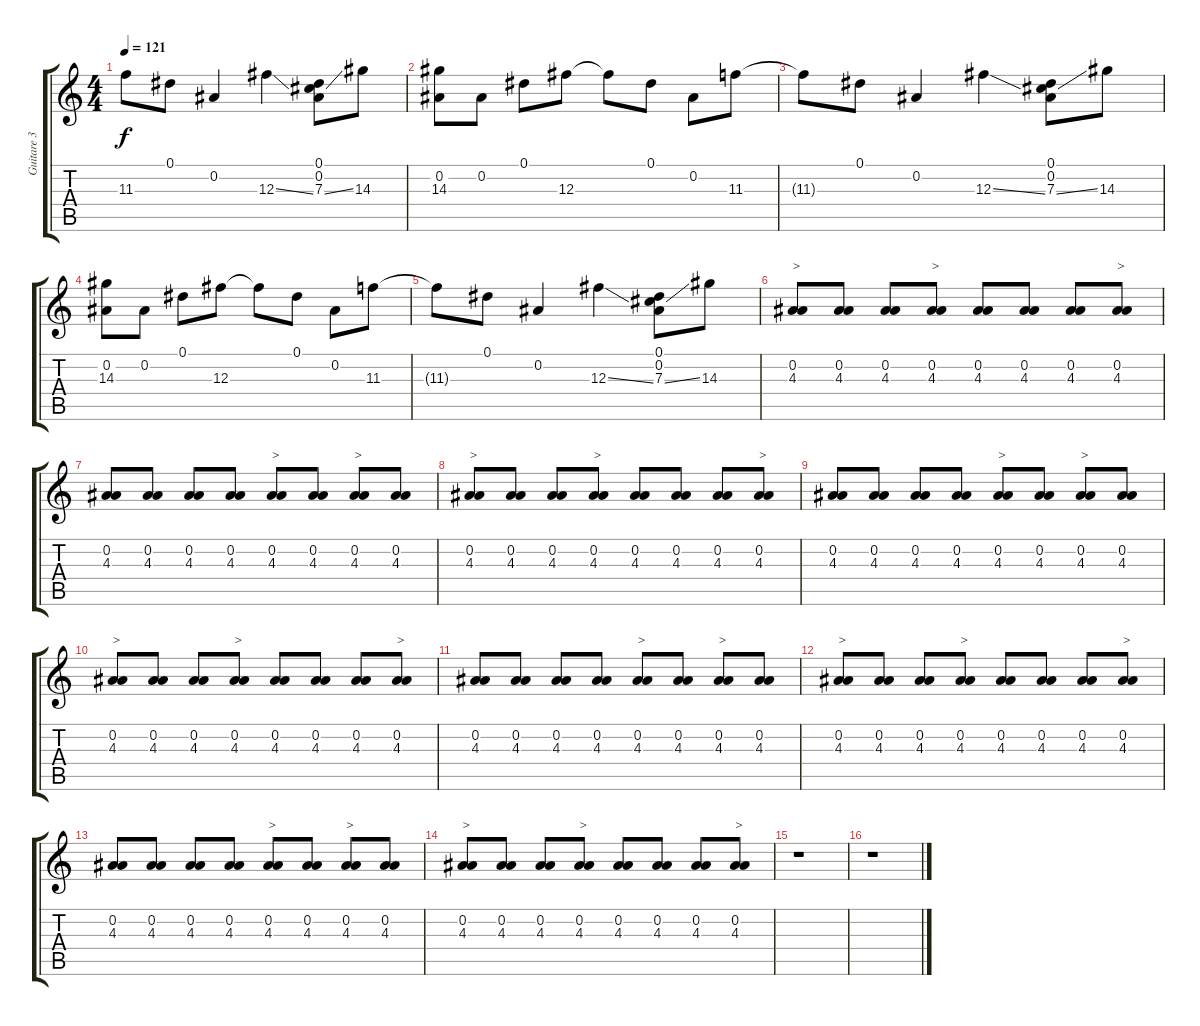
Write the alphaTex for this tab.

\track ("Guitare 3" "Guitare 3") {instrument distortionguitar}
\staff {score tabs}
\tuning (Eb4 Bb3 Gb3 Db3 Ab2 Eb2) {hide}
\ts (4 4)
\tempo 121
\clef g2
\ks c
11.3{t}.8{dy f} 0.1.8 0.2.4 12.3{ss}.4 (0.1 0.2 7.3{ss}).8 14.3.8 |
(0.2 14.3).8 0.2.8 0.1.8 12.3.8 12.3{t}.8 0.1.8 0.2.8 11.3.8 |
11.3{t}.8 0.1.8 0.2.4 12.3{ss}.4 (0.1 0.2 7.3{ss}).8 14.3.8 |
(0.2 14.3).8 0.2.8 0.1.8 12.3.8 12.3{t}.8 0.1.8 0.2.8 11.3.8 |
11.3{t}.8 0.1.8 0.2.4 12.3{ss}.4 (0.1 0.2 7.3{ss}).8 14.3.8 |
(0.2 4.3).8{txt ">"} (0.2 4.3).8 (0.2 4.3).8 (0.2 4.3).8{txt ">"} (0.2 4.3).8 (0.2 4.3).8 (0.2 4.3).8 (0.2 4.3).8{txt ">"} |
(0.2 4.3).8 (0.2 4.3).8 (0.2 4.3).8 (0.2 4.3).8 (0.2 4.3).8{txt ">"} (0.2 4.3).8 (0.2 4.3).8{txt ">"} (0.2 4.3).8 |
(0.2 4.3).8{txt ">"} (0.2 4.3).8 (0.2 4.3).8 (0.2 4.3).8{txt ">"} (0.2 4.3).8 (0.2 4.3).8 (0.2 4.3).8 (0.2 4.3).8{txt ">"} |
(0.2 4.3).8 (0.2 4.3).8 (0.2 4.3).8 (0.2 4.3).8 (0.2 4.3).8{txt ">"} (0.2 4.3).8 (0.2 4.3).8{txt ">"} (0.2 4.3).8 |
(0.2 4.3).8{txt ">"} (0.2 4.3).8 (0.2 4.3).8 (0.2 4.3).8{txt ">"} (0.2 4.3).8 (0.2 4.3).8 (0.2 4.3).8 (0.2 4.3).8{txt ">"} |
(0.2 4.3).8 (0.2 4.3).8 (0.2 4.3).8 (0.2 4.3).8 (0.2 4.3).8{txt ">"} (0.2 4.3).8 (0.2 4.3).8{txt ">"} (0.2 4.3).8 |
(0.2 4.3).8{txt ">"} (0.2 4.3).8 (0.2 4.3).8 (0.2 4.3).8{txt ">"} (0.2 4.3).8 (0.2 4.3).8 (0.2 4.3).8 (0.2 4.3).8{txt ">"} |
(0.2 4.3).8 (0.2 4.3).8 (0.2 4.3).8 (0.2 4.3).8 (0.2 4.3).8{txt ">"} (0.2 4.3).8 (0.2 4.3).8{txt ">"} (0.2 4.3).8 |
(0.2 4.3).8{txt ">"} (0.2 4.3).8 (0.2 4.3).8 (0.2 4.3).8{txt ">"} (0.2 4.3).8 (0.2 4.3).8 (0.2 4.3).8 (0.2 4.3).8{txt ">"} |
r.1 |
r.1
